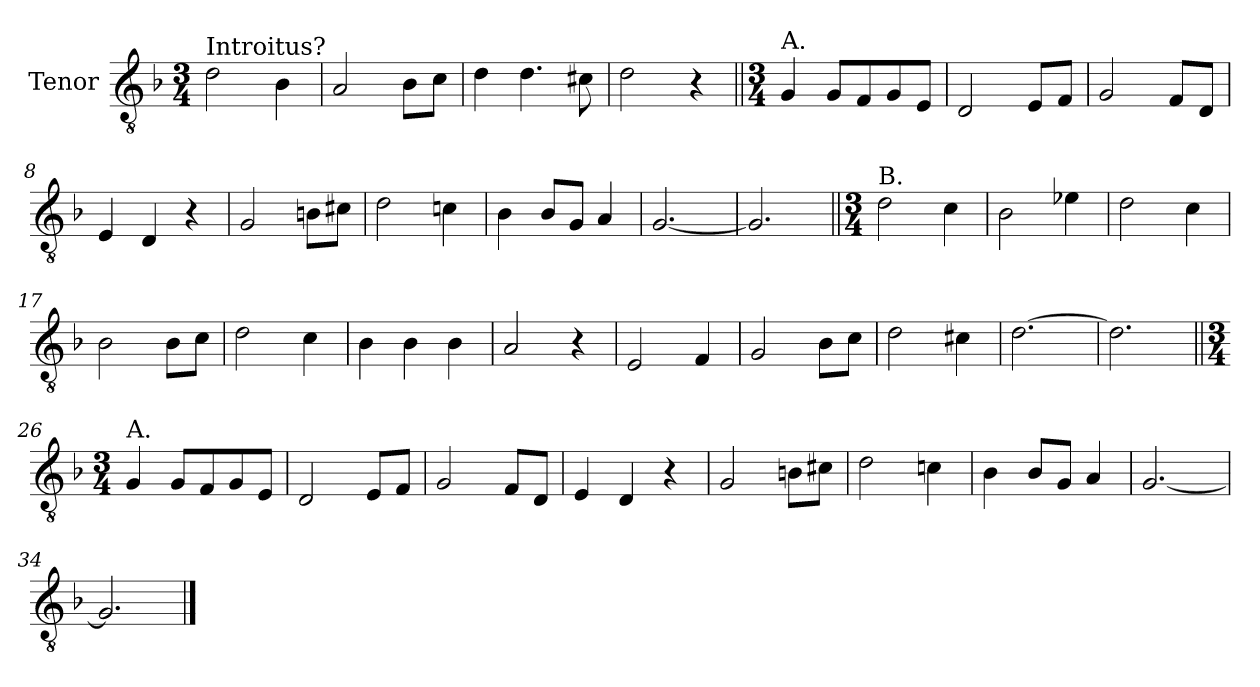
**kern
*part1
*staff1
*I"Tenor
*I'T.
*clefGv2
*k[b-]
*F:
*M3/4
=1
!LO:TX:a:t=Introitus?
2d\
4B-\
=2
2A/
8B-\L
8c\J
=3
4d\
4.d\
8c#X\
=4
2d\
4r
=5||
*M3/4
!LO:TX:a:t=A.
4G/
8G/L
8F/
8G/
8E/J
=6
2D/
8E/L
8F/J
=7
2G/
8F/L
8D/J
=8
4E/
4D/
4r
!!LO:LB:g=z
=9
2G/
8Bn\L
8c#X\J
=10
2d\
4cn\
=11
4B-\
8B-/L
8G/J
4A/
=12
[<2.G/
=13
2.G/]
=14||
*M3/4
!LO:TX:a:t=B.
2d\
4c\
=15
2B-\
4e-X\
=16
2d\
4c\
=17
2B-\
8B-\L
8c\J
!!LO:LB:g=z
=18
2d\
4c\
=19
4B-\
4B-\
4B-\
=20
2A/
4r
=21
2E/
4F/
=22
2G/
8B-\L
8c\J
=23
2d\
4c#X\
=24
[>2.d\
=25
2.d\]
=26||
*M3/4
!LO:TX:a:t=A.
4G/
8G/L
8F/
8G/
8E/J
!!LO:LB:g=z
=27
2D/
8E/L
8F/J
=28
2G/
8F/L
8D/J
=29
4E/
4D/
4r
=30
2G/
8Bn\L
8c#X\J
=31
2d\
4cn\
=32
4B-\
8B-/L
8G/J
4A/
=33
[<2.G/
=34
2.G/]
==
*-
